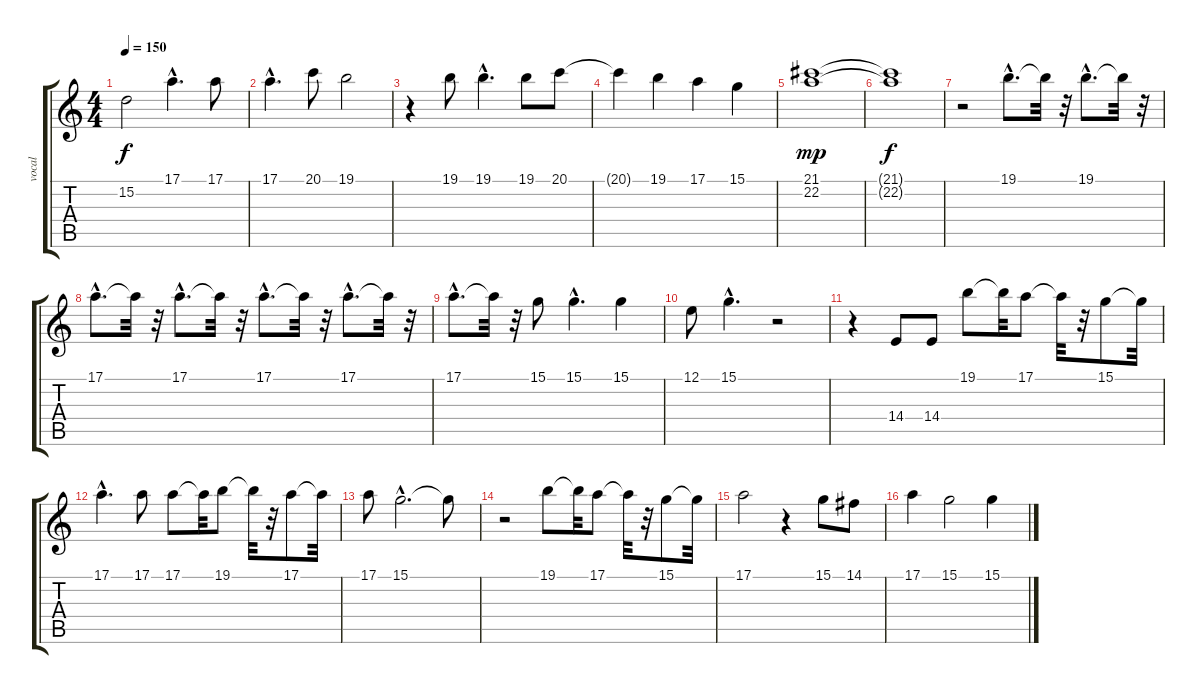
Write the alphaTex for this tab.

\track ("vocal" "vocal") {instrument lead6voice}
\staff {score tabs}
\tuning (E4 B3 G3 D3 A2 E2) {hide}
\ts (4 4)
\tempo 150
\clef g2
\ks c
15.2.2{dy f} 17.1{hac}.4{d} 17.1.8 |
17.1{hac}.4{d} 20.1.8 19.1.2 |
r.4 19.1.8 19.1{hac}.4{d} 19.1.8 20.1.8 |
20.1{t}.4 19.1.4 17.1.4 15.1.4 |
(21.1 22.2).1{dy mp} |
(21.1{t} 22.2{t}).1{dy f} |
r.2 19.1{hac}.8{d} 19.1{t}.32 r.32 19.1{hac}.8{d} 19.1{t}.32 r.32 |
17.1{hac}.8{d} 17.1{t}.32 r.32 17.1{hac}.8{d} 17.1{t}.32 r.32 17.1{hac}.8{d} 17.1{t}.32 r.32 17.1{hac}.8{d} 17.1{t}.32 r.32 |
17.1{hac}.8{d} 17.1{t}.32 r.32 15.1.8 15.1{hac}.4{d} 15.1.4 |
12.1.8 15.1{hac}.4{d} r.2 |
r.4 14.4.8 14.4.8 19.1.8 19.1{t}.32 17.1.8 17.1{t}.32 r.32 15.1.8 15.1{t}.32 |
17.1{hac}.4{d} 17.1.8 17.1.8 17.1{t}.32 19.1.8 19.1{t}.32 r.32 17.1.8 17.1{t}.32 |
17.1.8 15.1{hac}.2{d} 15.1{t}.8 |
r.2 19.1.8 19.1{t}.32 17.1.8 17.1{t}.32 r.32 15.1.8 15.1{t}.32 |
17.1.2 r.4 15.1.8 14.1.8 |
17.1.4 15.1.2 15.1.4
